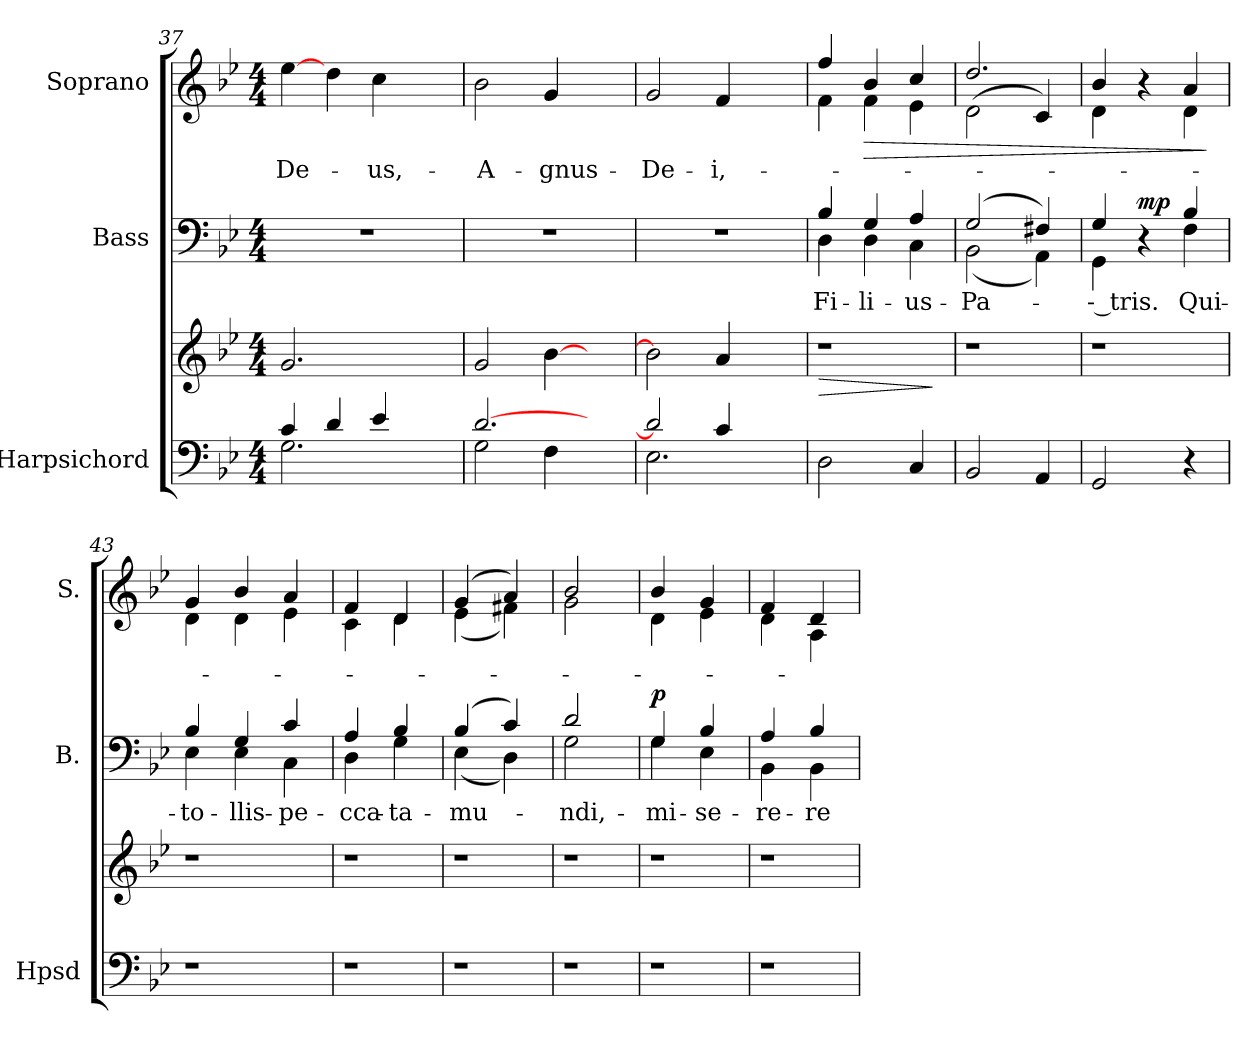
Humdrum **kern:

**kern	**kern	**dynam	**kern	**text	**dynam	**kern	**text	**dynam
*part3	*part3	*part3	*part2	*part2	*part2	*part1	*part1	*part1
*staff4	*staff3	*staff3/4	*staff2	*staff2	*staff2	*staff1	*staff1	*staff1
*I"Harpsichord	*	*	*I"Bass	*	*	*I"Soprano	*	*
*I'Hpsd	*	*	*I'B.	*	*	*I'S.	*	*
*clefF4	*clefG2	*	*clefF4	*	*	*clefG2	*	*
*k[b-e-]	*k[b-e-]	*	*k[b-e-]	*	*	*k[b-e-]	*	*
*B-:	*B-:	*	*B-:	*	*	*B-:	*	*
*M4/4	*M4/4	*	*M4/4	*	*	*M4/4	*	*
=37	=37	=37	=37	=37	=37	=37	=37	=37
*^	*	*	*	*	*	*	*	*
!	!	!	!	!LO:N:vis=1	!	!	!	!	!
!	!	!	!	!	!	!	!	!LO:LY:b:color=#000000	!
4ci/	2.Gi\	2.gi/	.	1r	.	.	[4ee-i\	-De-	.
4di/	.	.	.	.	.	.	4ddi\	.	.
!	!	!	!	!	!	!	!	!LO:LY:b:color=#000000	!
4e-i/	.	.	.	.	.	.	4cci\	-us,-	.
4ryy	4ryy	4ryy	.	.	.	.	4ryy	.	.
=38	=38	=38	=38	=38	=38	=38	=38	=38	=38
!	!	!	!	!LO:N:vis=1	!	!	!	!	!
!	!	!	!	!	!	!	!	!LO:LY:b:color=#000000	!
[2.di/	2Gi\	2gi/	.	1r	.	.	2b-i\	-A-	.
!	!	!	!	!	!	!	!	!LO:LY:b:color=#000000	!
.	4Fi\	[4b-i\	.	.	.	.	4gi/	-gnus-	.
4ryy	4ryy	4ryy	.	.	.	.	4ryy	.	.
=39	=39	=39	=39	=39	=39	=39	=39	=39	=39
!	!	!	!	!LO:N:vis=1	!	!	!	!	!
!	!	!	!	!	!	!	!	!LO:LY:b:color=#000000	!
2di/]	2.E-i\	2b-i\]	.	1r	.	.	2gi/	-De-	.
!	!	!	!	!	!	!	!	!LO:LY:b:color=#000000	!
4ci/	.	4ai/	.	.	.	.	4fi/	-i,-	.
4ryy	4ryy	4ryy	.	.	.	.	4ryy	.	.
=40	=40	=40	=40	=40	=40	=40	=40	=40	=40
!	!	!LO:N:vis=1	!LO:HP:b	!	!	!	!	!	!
*v	*v	*	*	*	*	*	*	*	*
*^	*	*	*	*	*	*	*	*
!	!	!	!	!	!LO:LY:a:color=#000000	!	!	!	!
*v	*v	*	*	*^	*	*	*^	*	*
2Di\	2.r	>	4B-i/	4Di\	-Fi-	.	4ffi/	4fi\	.	.
!	!	!	!	!	!LO:LY:a:color=#000000	!	!	!	!	!LO:HP:b
.	.	.	4Gi/	4Di\	-li-	.	4b-i/	4fi\	.	>
!	!	!	!	!	!LO:LY:a:color=#000000	!	!	!	!	!
4Ci/	.	.	4Ai/	4Ci\	-us-	.	4cci/	4e-i\	.	.
*	*	*	*v	*v	*	*	*	*	*	*
*	*	*	*	*	*	*v	*v	*	*
.	.	]	.	.	.	.	.	.
=41	=41	=41	=41	=41	=41	=41	=41	=41
!	!LO:N:vis=1	!	!	!	!	!	!	!
!	!	!	!	!LO:LY:a:color=#000000	!	!	!	!
*	*	*	*^	*	*	*^	*	*
2BB-i/	2.r	.	(2Gi/	(2BB-i\	-Pa-	.	2.ddi/	(2di\	.	.
4AAi/	.	.	4F#Xi/)	4AAi\)	.	.	.	4ci/)	.	.
!!LO:PB:g=z	!!
=42	=42	=42	=42	=42	=42	=42	=42	=42	=42	=42
!	!LO:N:vis=1	!	!	!	!	!	!	!	!	!
!	!	!	!	!	!LO:LY:a:color=#000000	!	!	!	!	!
2GGi/	2.r	.	4Gi/	4GGi\	-- tris.	.	4b-i/	4di\	.	.
.	.	.	4r	4ryy	.	mp	4r	4ryy	.	.
!	!	!	!	!	!LO:LY:a:color=#000000	!	!	!	!	!
4r	.	.	4B-i/	4Fi\	Qui-	.	4ai/	4di\	.	.
*	*	*	*v	*v	*	*	*	*	*	*
*	*	*	*	*	*	*v	*v	*	*
.	.	.	.	.	.	.	.	]
=43	=43	=43	=43	=43	=43	=43	=43	=43
!LO:N:vis=1	!LO:N:vis=1	!	!	!	!	!	!	!
!	!	!	!	!LO:LY:a:color=#000000	!	!	!	!
*	*	*	*^	*	*	*^	*	*
2.r	2.r	.	4B-i/	4E-i\	-to-	.	4gi/	4di\	.	.
!	!	!	!	!	!LO:LY:a:color=#000000	!	!	!	!	!
.	.	.	4Gi/	4E-i\	-llis-	.	4b-i/	4di\	.	.
!	!	!	!	!	!LO:LY:a:color=#000000	!	!	!	!	!
.	.	.	4ci/	4Ci\	-pe-	.	4ai/	4e-i\	.	.
=44	=44	=44	=44	=44	=44	=44	=44	=44	=44	=44
!LO:N:vis=1	!LO:N:vis=1	!	!	!	!	!	!	!	!	!
!	!	!	!	!	!LO:LY:a:color=#000000	!	!	!	!	!
2r	2r	.	4Ai/	4Di\	-cca-	.	4fi/	4ci\	.	.
!	!	!	!	!	!LO:LY:a:color=#000000	!	!	!	!	!
.	.	.	4B-i/	4Gi\	-ta-	.	4di/	4di\	.	.
=45	=45	=45	=45	=45	=45	=45	=45	=45	=45	=45
!LO:N:vis=1	!LO:N:vis=1	!	!	!	!	!	!	!	!	!
!	!	!	!	!	!LO:LY:a:color=#000000	!	!	!	!	!
2r	2r	.	(4B-i/	(4E-i\	-mu-	.	(4gi/	(4e-i\	.	.
.	.	.	4ci/)	4Di\)	.	.	4ai/)	4f#Xi\)	.	.
=46	=46	=46	=46	=46	=46	=46	=46	=46	=46	=46
!LO:N:vis=1	!LO:N:vis=1	!	!	!	!	!	!	!	!	!
!	!	!	!	!	!LO:LY:a:color=#000000	!	!	!	!	!
2r	2r	.	2di/	2Gi\	-ndi,-	.	2b-i/	2gi\	.	.
=47	=47	=47	=47	=47	=47	=47	=47	=47	=47	=47
!LO:N:vis=1	!LO:N:vis=1	!	!	!	!	!	!	!	!	!
!	!	!	!	!	!LO:LY:a:color=#000000	!	!	!	!	!
2r	2r	.	4Gi/	4Gi\	-mi-	p	4b-i/	4di\	.	.
!	!	!	!	!	!LO:LY:a:color=#000000	!	!	!	!	!
.	.	.	4B-i/	4E-i\	-se-	.	4gi/	4e-i\	.	.
=48	=48	=48	=48	=48	=48	=48	=48	=48	=48	=48
!LO:N:vis=1	!LO:N:vis=1	!	!	!	!	!	!	!	!	!
!	!	!	!	!	!LO:LY:a:color=#000000	!	!	!	!	!
2r	2r	.	4Ai/	4BB-i\	-re-	.	4fi/	4di\	.	.
!	!	!	!	!	!LO:LY:a:color=#000000	!	!	!	!	!
.	.	.	4B-i/	4BB-i\	-re-	.	4di/	4Ai\	.	.
*	*	*	*v	*v	*	*	*	*	*	*
*	*	*	*	*	*	*v	*v	*	*
=	=	=	=	=	=	=	=	=
*-	*-	*-	*-	*-	*-	*-	*-	*-
